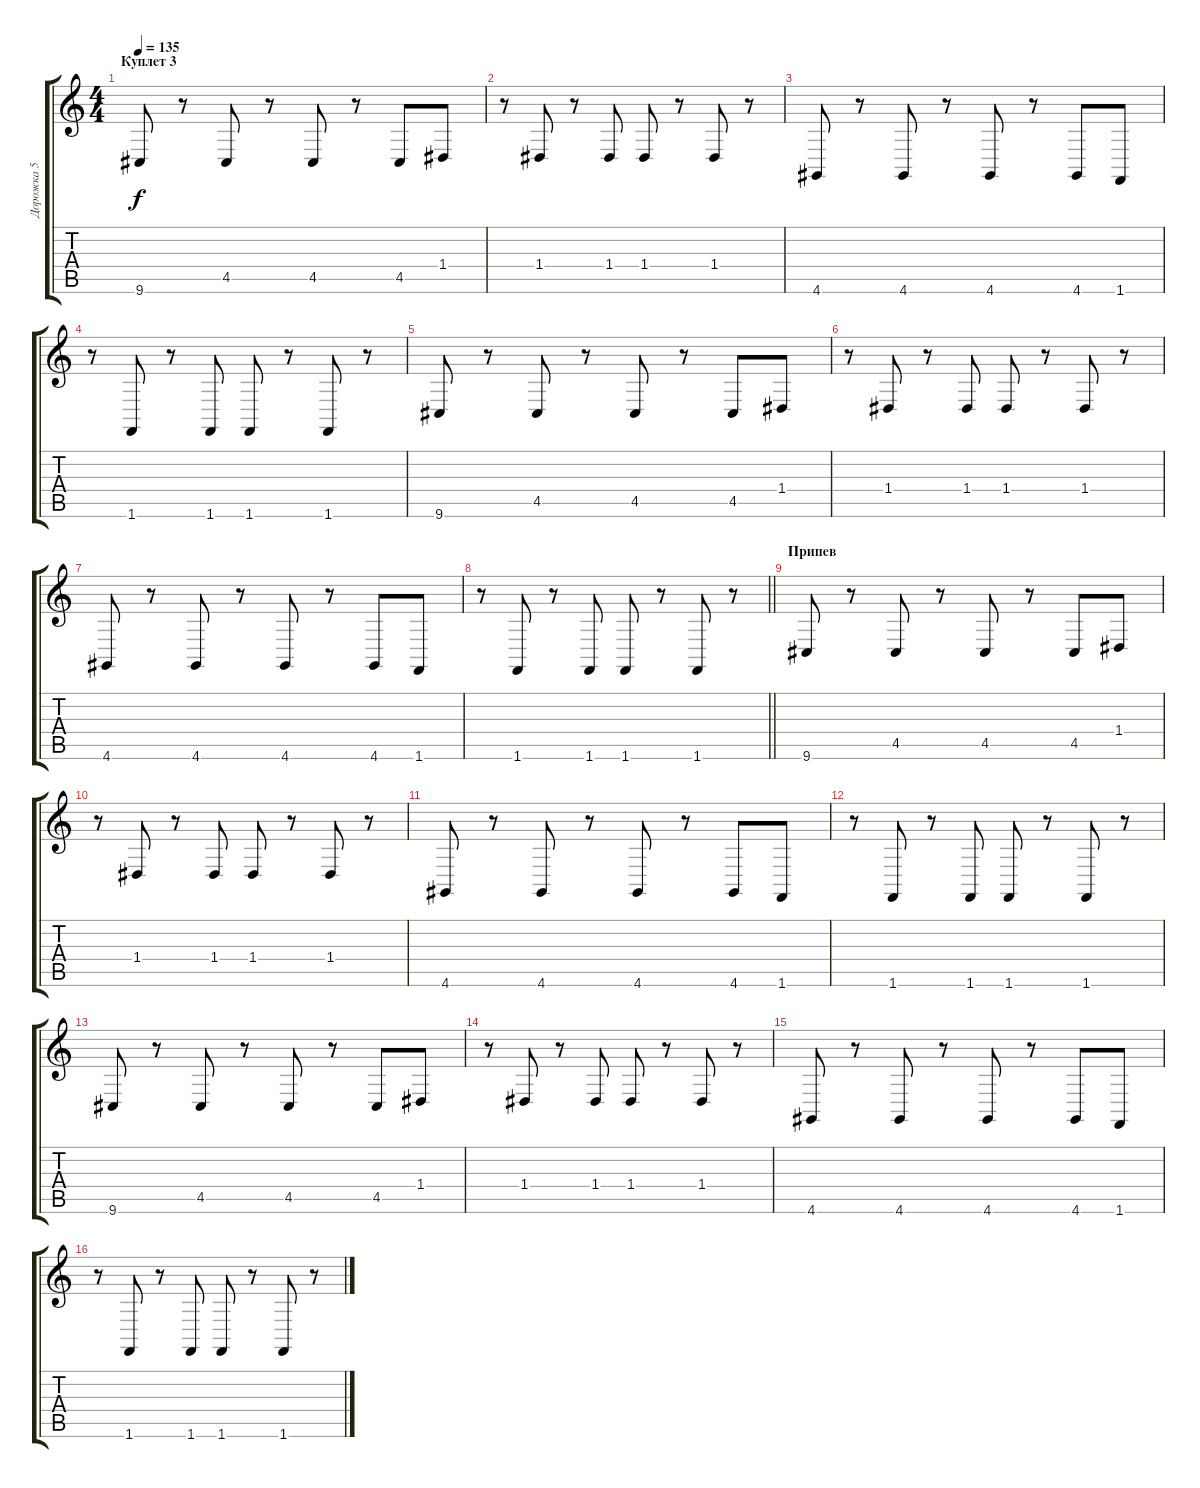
\track ("Дорожка 5" "Дорожка 5") {instrument cello}
\staff {score tabs}
\tuning (E4 B3 G3 D3 A2 E2) {hide}
\ts (4 4)
\section ("" "Куплет 3")
\tempo 135
\clef g2
\ks c
9.6.8{dy f} r.8 4.5.8 r.8 4.5.8 r.8 4.5.8 1.4.8 |
r.8 1.4.8 r.8 1.4.8 1.4.8 r.8 1.4.8 r.8 |
4.6.8 r.8 4.6.8 r.8 4.6.8 r.8 4.6.8 1.6.8 |
r.8 1.6.8 r.8 1.6.8 1.6.8 r.8 1.6.8 r.8 |
9.6.8 r.8 4.5.8 r.8 4.5.8 r.8 4.5.8 1.4.8 |
r.8 1.4.8 r.8 1.4.8 1.4.8 r.8 1.4.8 r.8 |
4.6.8 r.8 4.6.8 r.8 4.6.8 r.8 4.6.8 1.6.8 |
\barLineRight lightlight
r.8 1.6.8 r.8 1.6.8 1.6.8 r.8 1.6.8 r.8 |
\section ("" "Припев")
9.6.8 r.8 4.5.8 r.8 4.5.8 r.8 4.5.8 1.4.8 |
r.8 1.4.8 r.8 1.4.8 1.4.8 r.8 1.4.8 r.8 |
4.6.8 r.8 4.6.8 r.8 4.6.8 r.8 4.6.8 1.6.8 |
r.8 1.6.8 r.8 1.6.8 1.6.8 r.8 1.6.8 r.8 |
9.6.8 r.8 4.5.8 r.8 4.5.8 r.8 4.5.8 1.4.8 |
r.8 1.4.8 r.8 1.4.8 1.4.8 r.8 1.4.8 r.8 |
4.6.8 r.8 4.6.8 r.8 4.6.8 r.8 4.6.8 1.6.8 |
r.8 1.6.8 r.8 1.6.8 1.6.8 r.8 1.6.8 r.8
